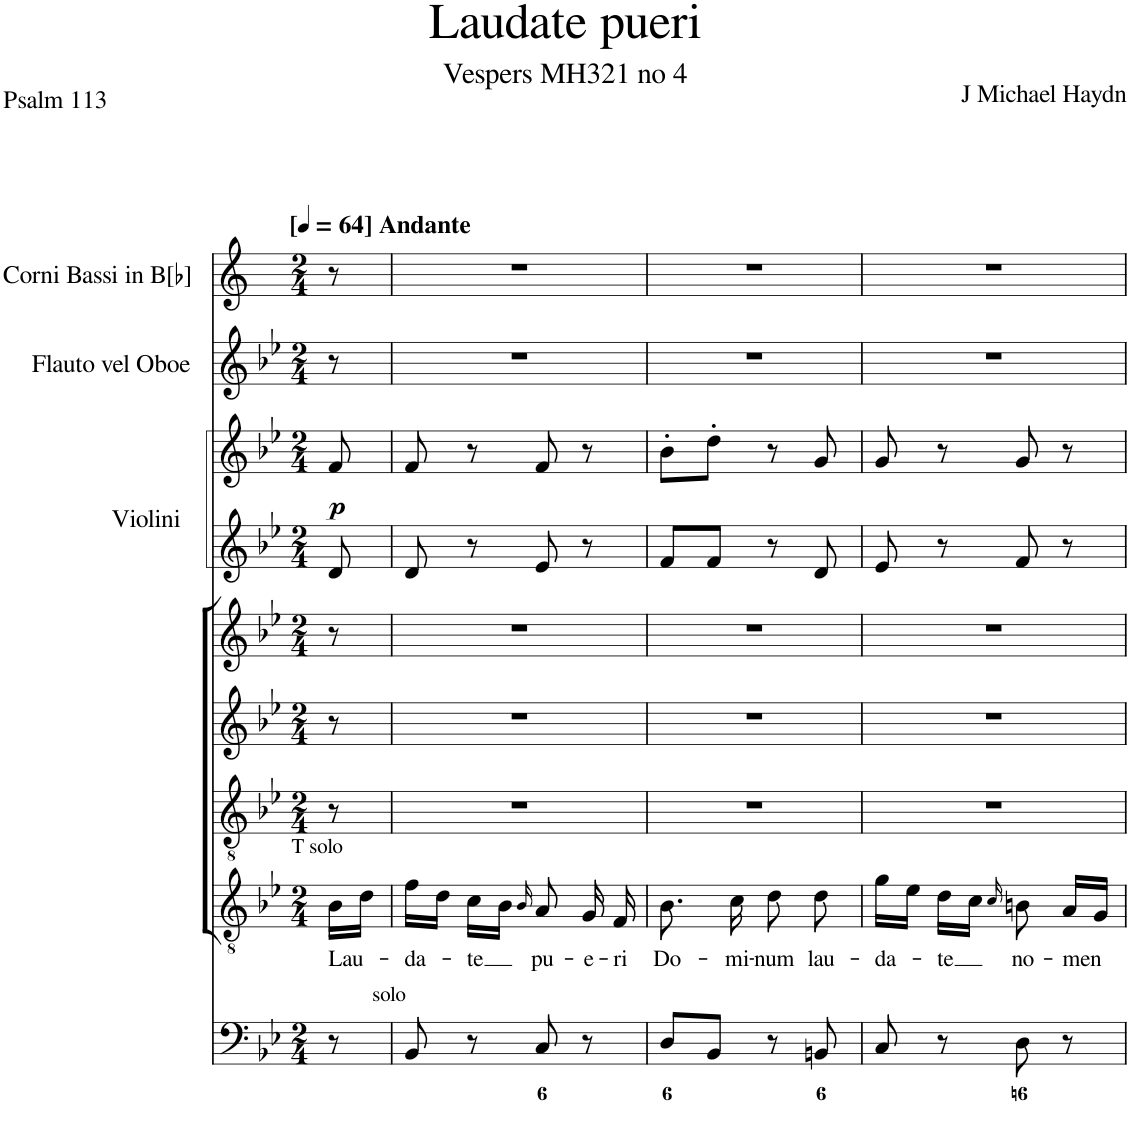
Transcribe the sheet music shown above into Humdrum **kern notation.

**kern	**kern	**text	**kern	**kern	**kern	**kern	**kern	**dynam	**kern	**kern
*part9	*part8	*part8	*part7	*part6	*part5	*part4	*part3	*part3	*part2	*part1
*staff9	*staff8	*staff8	*staff7	*staff6	*staff5	*staff4	*staff3	*staff3	*staff2	*staff1
*I"Organ	*I"Voice	*	*I"Tenor	*I"Alto	*I"Voice	*I"Violin	*I"Violin	*	*I"Flauto vel Oboe	*I"Corni Bassi in B[b]
*	*	*	*	*	*	*I'Vln	*I'Vln	*	*I'F	*I'C
*clefF4	*clefGv2	*	*clefGv2	*clefG2	*clefG2	*clefG2	*clefG2	*	*clefG2	*clefG2
*	*	*	*	*	*	*	*	*	*	*Trd1c2
*k[b-e-]	*k[b-e-]	*	*k[b-e-]	*k[b-e-]	*k[b-e-]	*k[b-e-]	*k[b-e-]	*	*k[b-e-]	*k[]
*M2/4	*M2/4	*	*M2/4	*M2/4	*M2/4	*M2/4	*M2/4	*	*M2/4	*M2/4
*MM64	*MM64	*	*MM64	*MM64	*MM64	*MM64	*MM64	*	*MM64	*MM64
=1	=1	=1	=1	=1	=1	=1	=1	=1	=1	=1
!	!	!	!	!	!	!	!	!	!	!LO:TX:a:B:t=[
!	!	!	!	!	!	!	!	!	!	!LO:TX:a:B:t=] Andante
!	!	!	!	!	!	!	!LO:TX:b:t=Violini	!	!	!
!	!LO:TX:a:t=T solo	!	!	!	!	!	!	!	!	!
!	!	!LO:LY:b	!	!	!	!	!	!LO:DY:b	!	!
8r	16B-\LL	Lau-	8r	8r	8r	8d/	8f/	p	8r	8r
.	16d\JJ	.	.	.	.	.	.	.	.	.
=2	=2	=2	=2	=2	=2	=2	=2	=2	=2	=2
!LO:TX:a:t=solo	!	!	!	!	!	!	!	!	!	!
!	!	!LO:LY:b	!	!	!	!	!	!	!	!
8BB-/	16f\LL	-da-	2r	2r	2r	8d/	8f/	.	2r	2r
.	16d\JJ	.	.	.	.	.	.	.	.	.
!	!	!LO:LY:b	!	!	!	!	!	!	!	!
8r	16c\LL	-te	.	.	.	8r	8r	.	.	.
.	16B-\JJ	.	.	.	.	.	.	.	.	.
.	16qB-/	.	.	.	.	.	.	.	.	.
!	!	!LO:LY:b	!	!	!	!	!	!	!	!
8C/	8A/	pu-	.	.	.	8e-/	8f/	.	.	.
!	!	!LO:LY:b	!	!	!	!	!	!	!	!
8r	16G/	-e-	.	.	.	8r	8r	.	.	.
!	!	!LO:LY:b	!	!	!	!	!	!	!	!
.	16F/	-ri	.	.	.	.	.	.	.	.
=3	=3	=3	=3	=3	=3	=3	=3	=3	=3	=3
!	!	!LO:LY:b	!	!	!	!	!	!	!	!
8D/L	8.B-\	Do-	2r	2r	2r	8f/L	8b-'\L	.	2r	2r
8BB-/J	.	.	.	.	.	8f/J	8dd'\J	.	.	.
!	!	!LO:LY:b	!	!	!	!	!	!	!	!
.	16c\	-mi-	.	.	.	.	.	.	.	.
!	!	!LO:LY:b	!	!	!	!	!	!	!	!
8r	8d\	-num	.	.	.	8r	8r	.	.	.
!	!	!LO:LY:b	!	!	!	!	!	!	!	!
8BBn/	8d\	lau-	.	.	.	8d/	8g/	.	.	.
=4	=4	=4	=4	=4	=4	=4	=4	=4	=4	=4
!	!	!LO:LY:b	!	!	!	!	!	!	!	!
8C/	16g\LL	-da-	2r	2r	2r	8e-/	8g/	.	2r	2r
.	16e-\JJ	.	.	.	.	.	.	.	.	.
!	!	!LO:LY:b	!	!	!	!	!	!	!	!
8r	16d\LL	-te	.	.	.	8r	8r	.	.	.
.	16c\JJ	.	.	.	.	.	.	.	.	.
.	16qc/	.	.	.	.	.	.	.	.	.
!	!	!LO:LY:b	!	!	!	!	!	!	!	!
8D\	8Bn\	no-	.	.	.	8f/	8g/	.	.	.
!	!	!LO:LY:b	!	!	!	!	!	!	!	!
8r	16A/LL	-men	.	.	.	8r	8r	.	.	.
.	16G/JJ	.	.	.	.	.	.	.	.	.
=	=	=	=	=	=	=	=	=	=	=
*-	*-	*-	*-	*-	*-	*-	*-	*-	*-	*-
